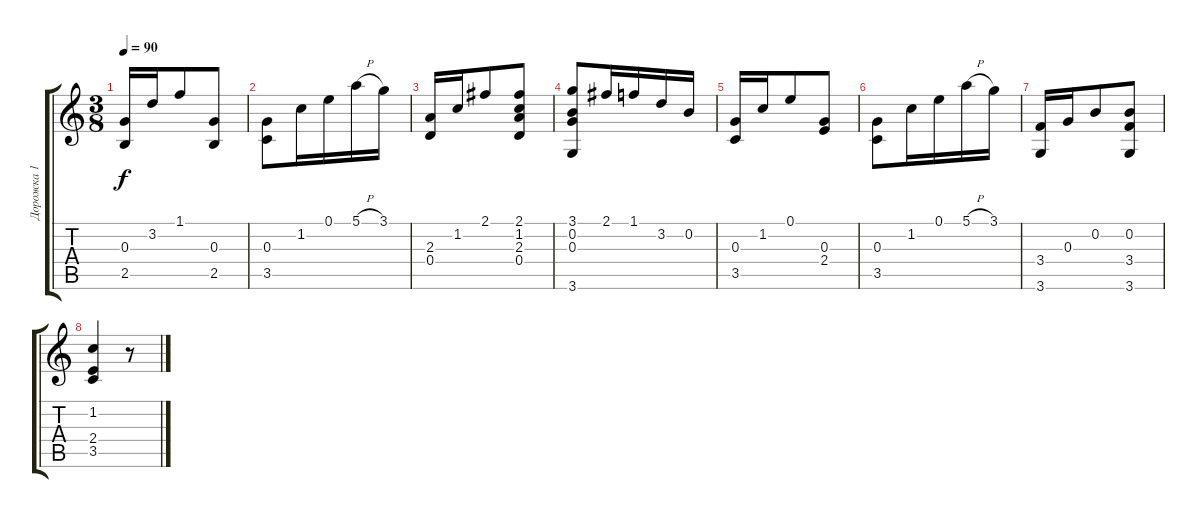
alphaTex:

\track ("Дорожка 1" "Дорожка 1") {instrument acousticguitarnylon}
\staff {score tabs}
\tuning (E4 B3 G3 D3 A2 E2) {hide}
\ts (3 8)
\tempo 90
\clef g2
\ks c
(0.3 2.5).16{dy f} 3.2.16 1.1.8 (0.3 2.5).8 |
(0.3 3.5).8 1.2.16 0.1.16 5.1{h}.16 3.1.16 |
(2.3 0.4).16 1.2.16 2.1.8 (2.1 1.2 2.3 0.4).8 |
(3.1 0.2 0.3 3.6).8 2.1.16 1.1.16 3.2.16 0.2.16 |
(0.3 3.5).16 1.2.16 0.1.8 (0.3 2.4).8 |
(0.3 3.5).8 1.2.16 0.1.16 5.1{h}.16 3.1.16 |
(3.4 3.6).16 0.3.16 0.2.8 (0.2 3.4 3.6).8 |
(1.2 2.4 3.5).4 r.8
